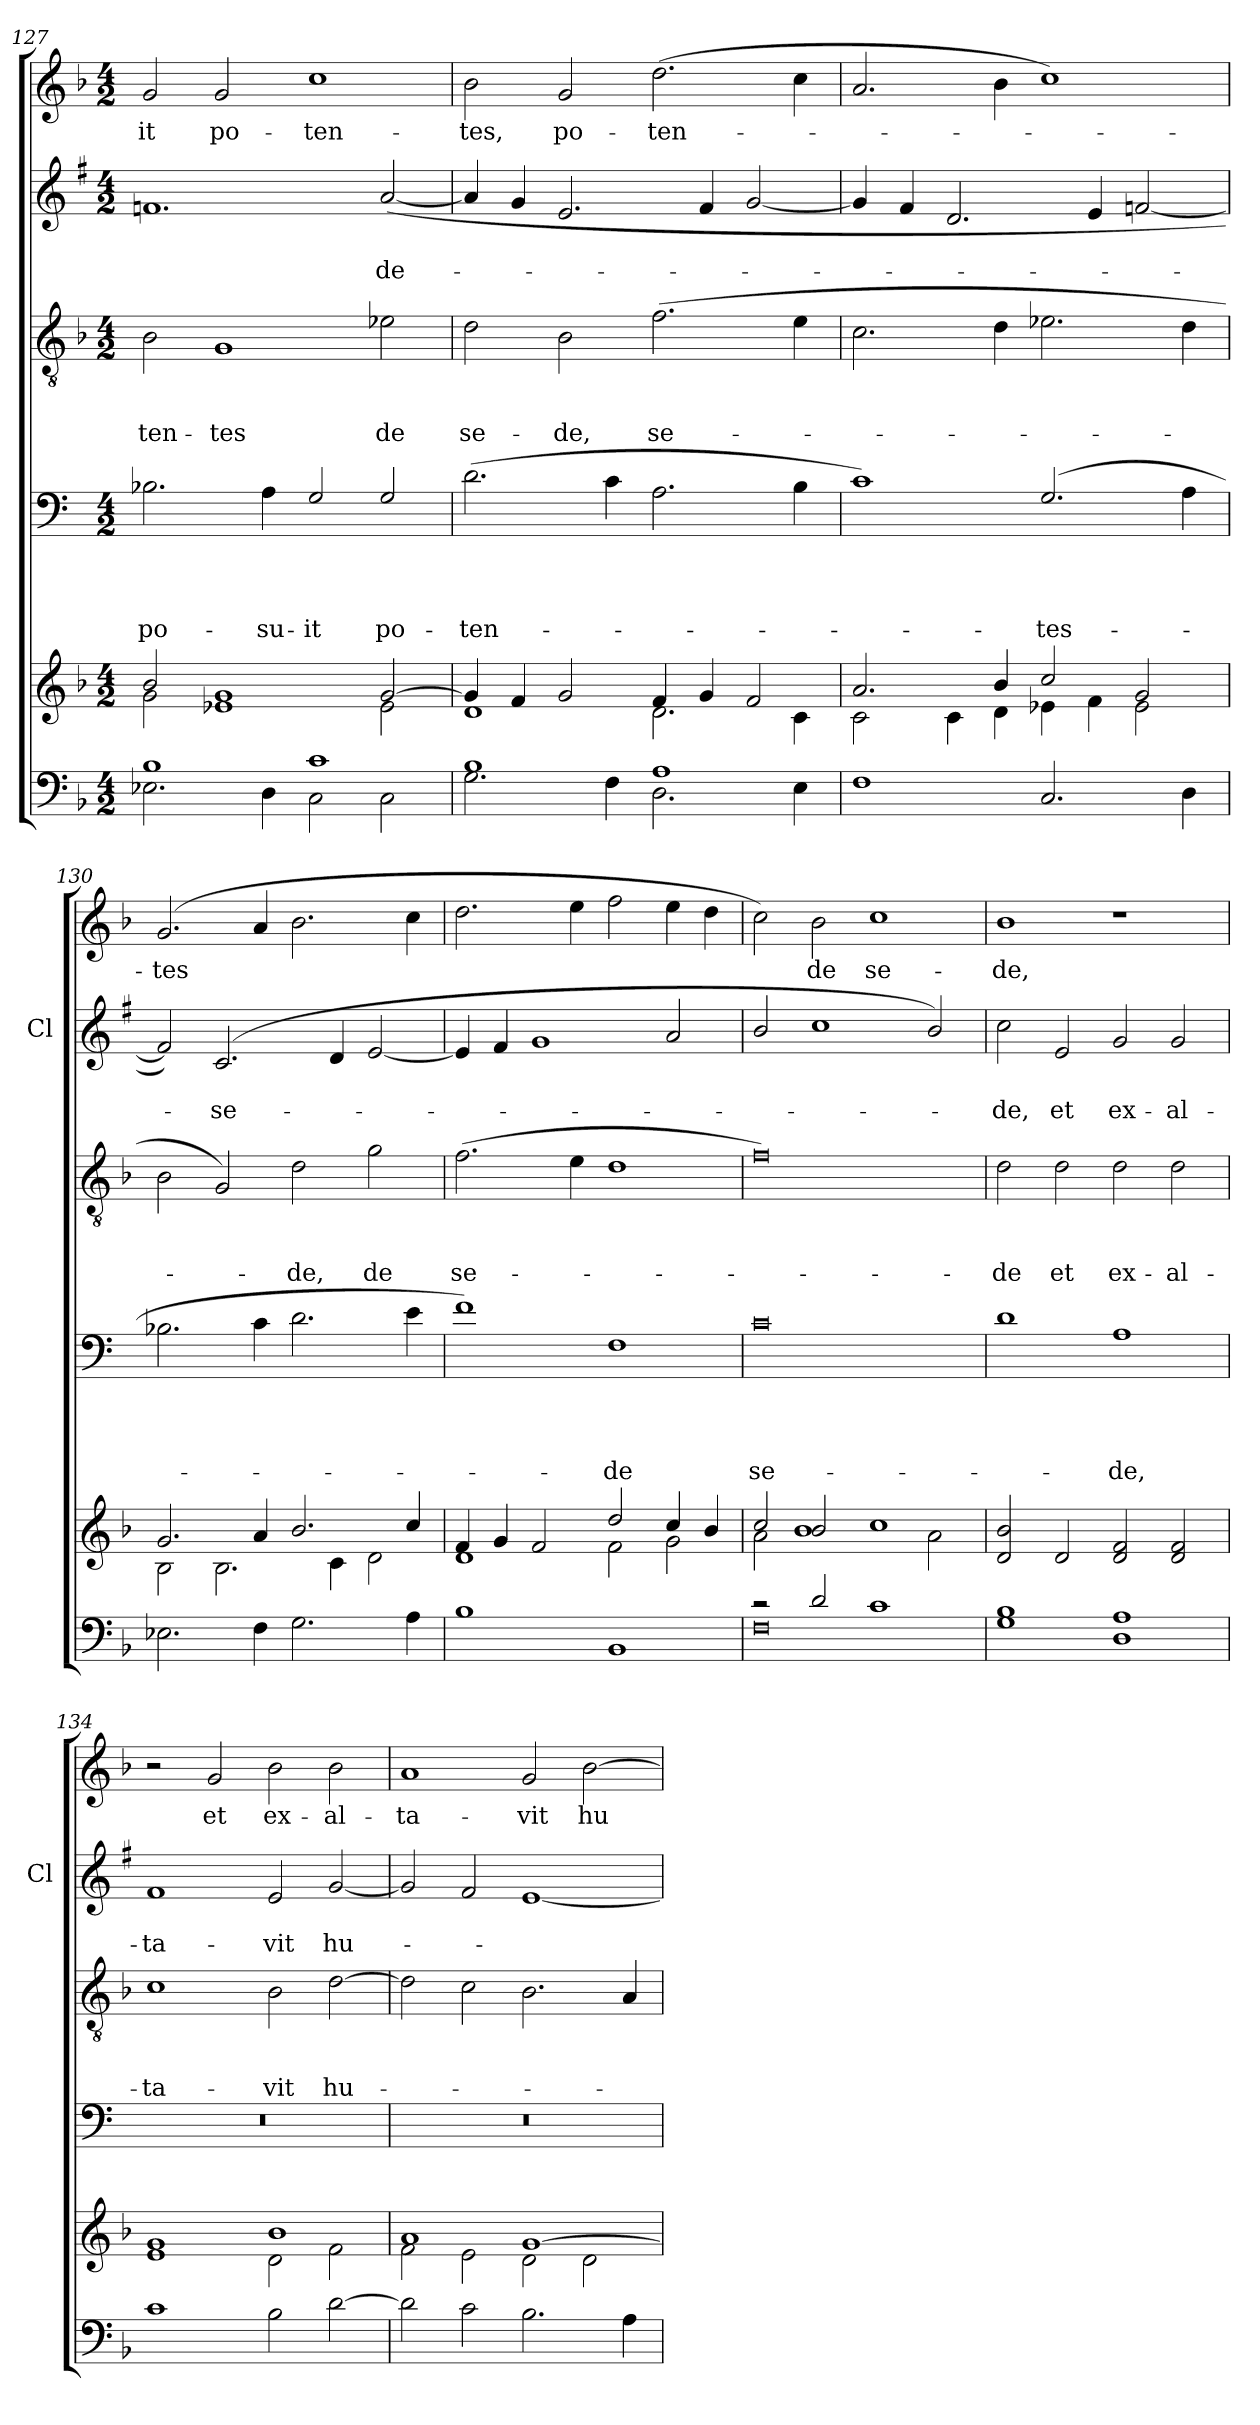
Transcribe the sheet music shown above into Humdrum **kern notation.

**kern	**kern	**kern	**text	**text	**text	**text	**kern	**text	**text	**text	**kern	**text	**text	**kern	**text
*part5	*part5	*part4	*part4	*part4	*part4	*part4	*part3	*part3	*part3	*part3	*part2	*part2	*part2	*part1	*part1
*staff6	*staff5	*staff4	*staff4	*staff4	*staff4	*staff4	*staff3	*staff3	*staff3	*staff3	*staff2	*staff2	*staff2	*staff1	*staff1
*	*	*	*	*	*	*	*	*	*	*	*I'Cl	*	*	*	*
*clefF4	*clefG2	*clefF4	*	*	*	*	*clefGv2	*	*	*	*clefG2	*	*	*clefG2	*
*	*	*ITrd4c7	*	*	*	*	*	*	*	*	*ITrd1c2	*	*	*	*
*k[b-]	*k[b-]	*k[b-]	*	*	*	*	*k[b-]	*	*	*	*k[b-]	*	*	*k[b-]	*
*F:	*F:	*F:	*	*	*	*	*F:	*	*	*	*F:	*	*	*F:	*
*M4/2	*M4/2	*M4/2	*	*	*	*	*M4/2	*	*	*	*M4/2	*	*	*M4/2	*
=127	=127	=127	=127	=127	=127	=127	=127	=127	=127	=127	=127	=127	=127	=127	=127
*^	*^	*	*	*	*	*	*	*	*	*	*	*	*	*	*
1B-	2.E-X\	2b-/	2g\	2.E-X\	.	.	.	-po-	2B-\	.	.	-ten-	1.e-X	.	.	2g/	-it
.	.	1g	1e-X	.	.	.	.	.	1G	.	.	-tes	.	.	.	2g/	po-
.	4D\	.	.	4D\	.	.	.	-su-	.	.	.	.	.	.	.	.	.
1c	2C\	.	.	2C/	.	.	.	-it	.	.	.	.	.	.	.	1cc	-ten-
.	2C\	[>2g/	2e-\	2C/	.	.	.	po-	2e-X\	.	.	de	(>[2g/	.	de-	.	.
=128	=128	=128	=128	=128	=128	=128	=128	=128	=128	=128	=128	=128	=128	=128	=128	=128	=128
1B-	2.G\	4g/]	1d	(2.G\	.	.	.	-ten-	2d\	.	.	se-	4g/]	.	.	2b-\	-tes,
.	.	4f/	.	.	.	.	.	.	.	.	.	.	4f/	.	.	.	.
.	.	2g/	.	.	.	.	.	.	2B-\	.	.	-de,	2.d/	.	.	2g/	po-
.	4F\	.	.	4F\	.	.	.	.	.	.	.	.	.	.	.	.	.
1A	2.D\	4f/	2.d\	2.D\	.	.	.	.	(2.f\	.	.	se-	.	.	.	(2.dd\	-ten-
.	.	4g/	.	.	.	.	.	.	.	.	.	.	4e/	.	.	.	.
.	.	2f/	.	.	.	.	.	.	.	.	.	.	[2f/	.	.	.	.
.	4E\	.	4c\	4E\	.	.	.	.	4e\	.	.	.	.	.	.	4cc\	.
*v	*v	*	*	*	*	*	*	*	*	*	*	*	*	*	*	*	*
=129	=129	=129	=129	=129	=129	=129	=129	=129	=129	=129	=129	=129	=129	=129	=129	=129
1F	2.a/	2c\	1F)	.	.	.	.	2.c\	.	.	.	4f/]	.	.	2.a/	.
.	.	.	.	.	.	.	.	.	.	.	.	4e/	.	.	.	.
.	.	4c\	.	.	.	.	.	.	.	.	.	2.c/	.	.	.	.
.	4b-/	4d\	.	.	.	.	.	4d\	.	.	.	.	.	.	4b-\	.
2.C/	2cc/	4e-X\	(2.C/	.	.	.	-tes-	2.e-X\	.	.	.	.	.	.	1cc)	.
.	.	4f\	.	.	.	.	.	.	.	.	.	4d/	.	.	.	.
.	2g/	2e-\	.	.	.	.	.	.	.	.	.	[2e-X/	.	.	.	.
4D\	.	.	4D\	.	.	.	.	4d\	.	.	.	.	.	.	.	.
=130	=130	=130	=130	=130	=130	=130	=130	=130	=130	=130	=130	=130	=130	=130	=130	=130
2.E-X\	2.g/	2B-\	2.E-X\	.	.	.	.	2B-\	.	.	.	2e-/])	.	.	(2.g/	-tes
.	.	2.B-\	.	.	.	.	.	2G/)	.	.	.	(2.B-/	.	-se-	.	.
4F\	4a/	.	4F\	.	.	.	.	.	.	.	.	.	.	.	4a/	.
2.G\	2.b-/	.	2.G\	.	.	.	.	2d\	.	.	-de,	.	.	.	2.b-\	.
.	.	4c\	.	.	.	.	.	.	.	.	.	4c/	.	.	.	.
.	.	2d\	.	.	.	.	.	2g\	.	.	de	[2d/	.	.	.	.
4A\	4cc/	.	4A\	.	.	.	.	.	.	.	.	.	.	.	4cc\	.
!!LO:PB:g=z
=131	=131	=131	=131	=131	=131	=131	=131	=131	=131	=131	=131	=131	=131	=131	=131	=131
1B-	4f/	1d	1B-)	.	.	.	.	(2.f\	.	.	se-	4d/]	.	.	2.dd\	.
.	4g/	.	.	.	.	.	.	.	.	.	.	4e/	.	.	.	.
.	2f/	.	.	.	.	.	.	.	.	.	.	1f	.	.	.	.
.	.	.	.	.	.	.	.	4e\	.	.	.	.	.	.	4ee\	.
1BB-	2dd/	2f\	1BB-	.	.	.	-de	1d	.	.	.	.	.	.	2ff\	.
.	4cc/	2g\	.	.	.	.	.	.	.	.	.	2g/	.	.	4ee\	.
.	4b-/	.	.	.	.	.	.	.	.	.	.	.	.	.	4dd\	.
=132	=132	=132	=132	=132	=132	=132	=132	=132	=132	=132	=132	=132	=132	=132	=132	=132
*^	*	*	*	*	*	*	*	*	*	*	*	*	*	*	*	*
2rc	0F	2cc/	2a\	0F	.	.	.	se-	0f)	.	.	.	2a/	.	.	2cc\)	.
2d/	.	2b-/	1b-	.	.	.	.	.	.	.	.	.	1b-	.	.	2b-\	de
1c	.	1cc	.	.	.	.	.	.	.	.	.	.	.	.	.	1cc	se-
.	.	.	2a\	.	.	.	.	.	.	.	.	.	2a/)	.	.	.	.
*	*	*v	*v	*	*	*	*	*	*	*	*	*	*	*	*	*	*
=133	=133	=133	=133	=133	=133	=133	=133	=133	=133	=133	=133	=133	=133	=133	=133	=133
1B-	1G	2d/ 2b-/	1G	.	.	.	.	2d\	.	.	-de	2b-\	.	-de,	1b-	-de,
.	.	2d/	.	.	.	.	.	2d\	.	.	et	2d/	.	et	.	.
1A	1D	2d/ 2f/	1D	.	.	.	-de,	2d\	.	.	ex-	2f/	.	ex-	1r	.
.	.	2d/ 2f/	.	.	.	.	.	2d\	.	.	-al-	2f/	.	-al-	.	.
*v	*v	*	*	*	*	*	*	*	*	*	*	*	*	*	*	*
=134	=134	=134	=134	=134	=134	=134	=134	=134	=134	=134	=134	=134	=134	=134	=134
*	*^	*	*	*	*	*	*	*	*	*	*	*	*	*	*
1c	1g	1e	0r	.	.	.	.	1c	.	.	-ta-	1e	.	-ta-	2r	.
.	.	.	.	.	.	.	.	.	.	.	.	.	.	.	2g/	et
2B-\	1b-	2d\	.	.	.	.	.	2B-\	.	.	-vit	2d/	.	-vit	2b-\	ex-
[2d\	.	2f\	.	.	.	.	.	[2d\	.	.	hu-	[2f/	.	hu-	2b-\	-al-
=135	=135	=135	=135	=135	=135	=135	=135	=135	=135	=135	=135	=135	=135	=135	=135	=135
2d\]	1a	2f\	0r	.	.	.	.	2d\]	.	.	.	2f/]	.	.	1a	-ta-
2c\	.	2e\	.	.	.	.	.	2c\	.	.	.	2e/	.	.	.	.
2.B-\	[>1g	2d\	.	.	.	.	.	2.B-\	.	.	.	[1d	.	.	2g/	-vit
.	.	2d\	.	.	.	.	.	.	.	.	.	.	.	.	[2b-\	hu-
4A\	.	.	.	.	.	.	.	4A/	.	.	.	.	.	.	.	.
*	*v	*v	*	*	*	*	*	*	*	*	*	*	*	*	*	*
=	=	=	=	=	=	=	=	=	=	=	=	=	=	=	=
*-	*-	*-	*-	*-	*-	*-	*-	*-	*-	*-	*-	*-	*-	*-	*-
